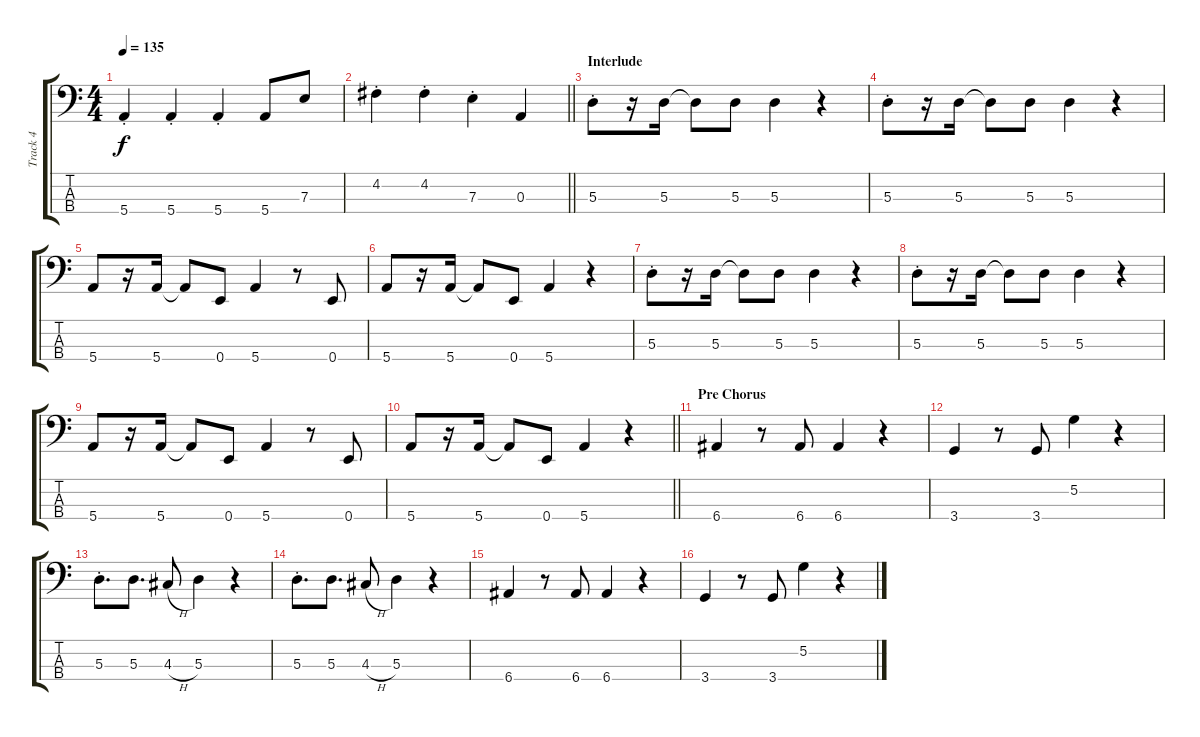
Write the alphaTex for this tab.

\track ("Track 4" "Track 4") {instrument electricbassfinger}
\staff {score tabs}
\tuning (G2 D2 A1 E1) {hide}
\ts (4 4)
\tempo 135
\clef f4
\ks c
5.4{st}.4{dy f} 5.4{st}.4 5.4{st}.4 5.4.8 7.3.8 |
\barLineRight lightlight
4.2{st}.4 4.2{st}.4 7.3{st}.4 0.3.4 |
\section ("" "Interlude")
5.3{st}.8 r.16 5.3.16 5.3{t}.8 5.3.8 5.3.4 r.4 |
5.3{st}.8 r.16 5.3.16 5.3{t}.8 5.3.8 5.3.4 r.4 |
5.4.8 r.16 5.4.16 5.4{t}.8 0.4.8 5.4.4 r.8 0.4.8 |
5.4.8 r.16 5.4.16 5.4{t}.8 0.4.8 5.4.4 r.4 |
5.3{st}.8 r.16 5.3.16 5.3{t}.8 5.3.8 5.3.4 r.4 |
5.3{st}.8 r.16 5.3.16 5.3{t}.8 5.3.8 5.3.4 r.4 |
5.4.8 r.16 5.4.16 5.4{t}.8 0.4.8 5.4.4 r.8 0.4.8 |
\barLineRight lightlight
5.4.8 r.16 5.4.16 5.4{t}.8 0.4.8 5.4.4 r.4 |
\section ("" "Pre Chorus")
6.4.4 r.8 6.4.8 6.4.4 r.4 |
3.4.4 r.8 3.4.8 5.2.4 r.4 |
5.3{st}.8{d} 5.3.8{d} 4.3{h}.8 5.3.4 r.4 |
5.3{st}.8{d} 5.3.8{d} 4.3{h}.8 5.3.4 r.4 |
6.4.4 r.8 6.4.8 6.4.4 r.4 |
3.4.4 r.8 3.4.8 5.2.4 r.4
